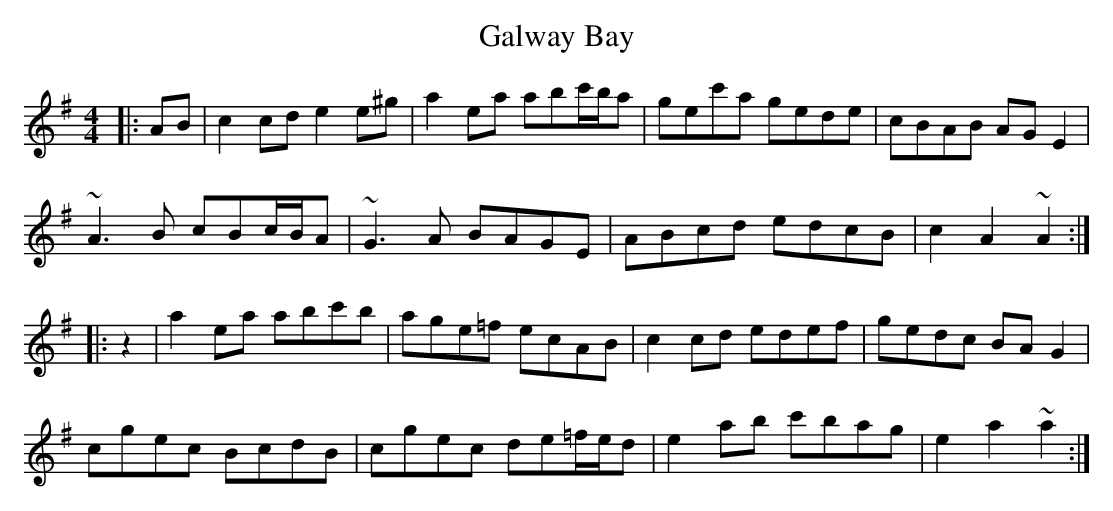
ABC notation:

X:1
T: Galway Bay
M: 4/4
L: 1/8
K: Ador
|:AB|c2 cd e2e^g|a2ea abc'/b/a|gec'a gede|cBAB AGE2|
~A3B cBc/B/A|~G3 A BAGE|ABcd edcB|c2 A2 ~A2 :|
|:z2|a2ea abc'b|age=f ecAB|c2cd edef|gedc BAG2|
cgec BcdB|cgec de=f/e/d|e2ab c'bag|e2 a2 ~a2 :|
